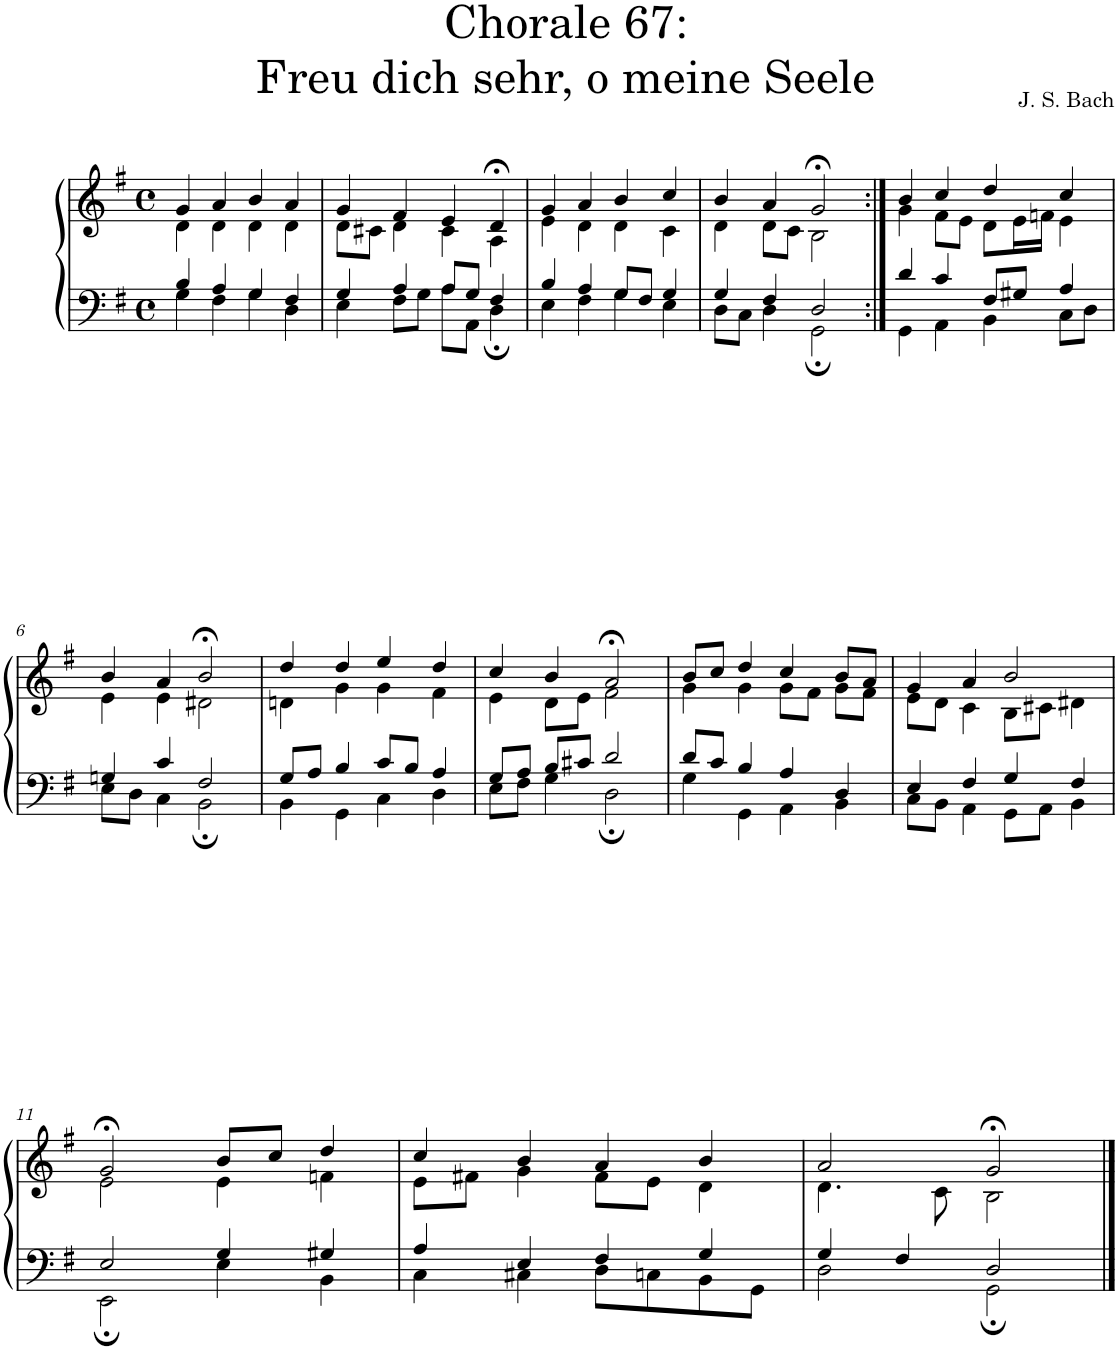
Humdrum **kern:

**kern	**kern
*part1	*part1
*staff2	*staff1
*I"S,A	*
*clefF4	*clefG2
*k[f#]	*k[f#]
*M4/4	*M4/4
*met(c)	*met(c)
=1	=1
*^	*^
4B/	4G\	4g/	4d\
4A/	4F#\	4a/	4d\
4G/	4G\	4b/	4d\
4F#/	4D\	4a/	4d\
=2	=2	=2	=2
4G/	4E\	4g/	8d\L
.	.	.	8c#X\J
4A/	8F#\L	4f#/	4d\
.	8G\J	.	.
8A/L	8A\L	4e/	4c#\
8G/J	8AA\J	.	.
4F#/	4D;\	4d;</	4A\
=3	=3	=3	=3
4B/	4E\	4g/	4e\
4A/	4F#\	4a/	4d\
8G/L	4G\	4b/	4d\
8F#/J	.	.	.
4G/	4E\	4cc/	4c\
=4	=4	=4	=4
4G/	8D\L	4b/	4d\
.	8C\J	.	.
4F#/	4D\	4a/	8d\L
.	.	.	8c\J
2D/	2GG;\	2g;</	2B\
=5:|!	=5:|!	=5:|!	=5:|!
4d/	4GG\	4b/	4g\
4c/	4AA\	4cc/	8f#\L
.	.	.	8e\J
8F#/L	4BB\	4dd/	8d\L
8G#X/J	.	.	16e\L
.	.	.	16fn\JJ
4A/	8C\L	4cc/	4e\
.	8D\J	.	.
!!LO:LB:g=z	!!
=6	=6	=6	=6
4Gn/	8E\L	4b/	4e\
.	8D\J	.	.
4c/	4C\	4a/	4e\
2F#/	2BB;\	2b;</	2d#X\
=7	=7	=7	=7
8G/L	4BB\	4dd/	4dn\
8A/J	.	.	.
4B/	4GG\	4dd/	4g\
8c/L	4C\	4ee/	4g\
8B/J	.	.	.
4A/	4D\	4dd/	4f#\
=8	=8	=8	=8
8G/L	8E\L	4cc/	4e\
8A/J	8F#\J	.	.
8B/L	4G\	4b/	8d\L
8c#X/J	.	.	8e\J
2d/	2D;\	2a;</	2f#\
=9	=9	=9	=9
8d/L	4G\	8b/L	4g\
8c/J	.	8cc/J	.
4B/	4GG\	4dd/	4g\
4A/	4AA\	4cc/	8g\L
.	.	.	8f#\J
4D/	4BB\	8b/L	8g\L
.	.	8a/J	8f#\J
=10	=10	=10	=10
4E/	8C\L	4g/	8e\L
.	8BB\J	.	8d\J
4F#/	4AA\	4a/	4c\
4G/	8GG\L	2b/	8B\L
.	8AA\J	.	8c#X\J
4F#/	4BB\	.	4d#X\
!!LO:LB:g=z	!!
=11	=11	=11	=11
2E/	2EE;\	2g;</	2e\
4G/	4E\	8b/L	4e\
.	.	8cc/J	.
4G#X/	4BB\	4dd/	4fn\
=12	=12	=12	=12
4A/	4C\	4cc/	8e\L
.	.	.	8f#X\J
4E/	4C#X\	4b/	4g\
4F#/	8D\L	4a/	8f#\L
.	8Cn\	.	8e\J
4G/	8BB\	4b/	4d\
.	8GG\J	.	.
=13	=13	=13	=13
4G/	2D\	2a/	4.d\
4F#/	.	.	.
.	.	.	8c\
2D/	2GG;\	2g;</	2B\
*v	*v	*	*
*	*v	*v
==	==
*-	*-
